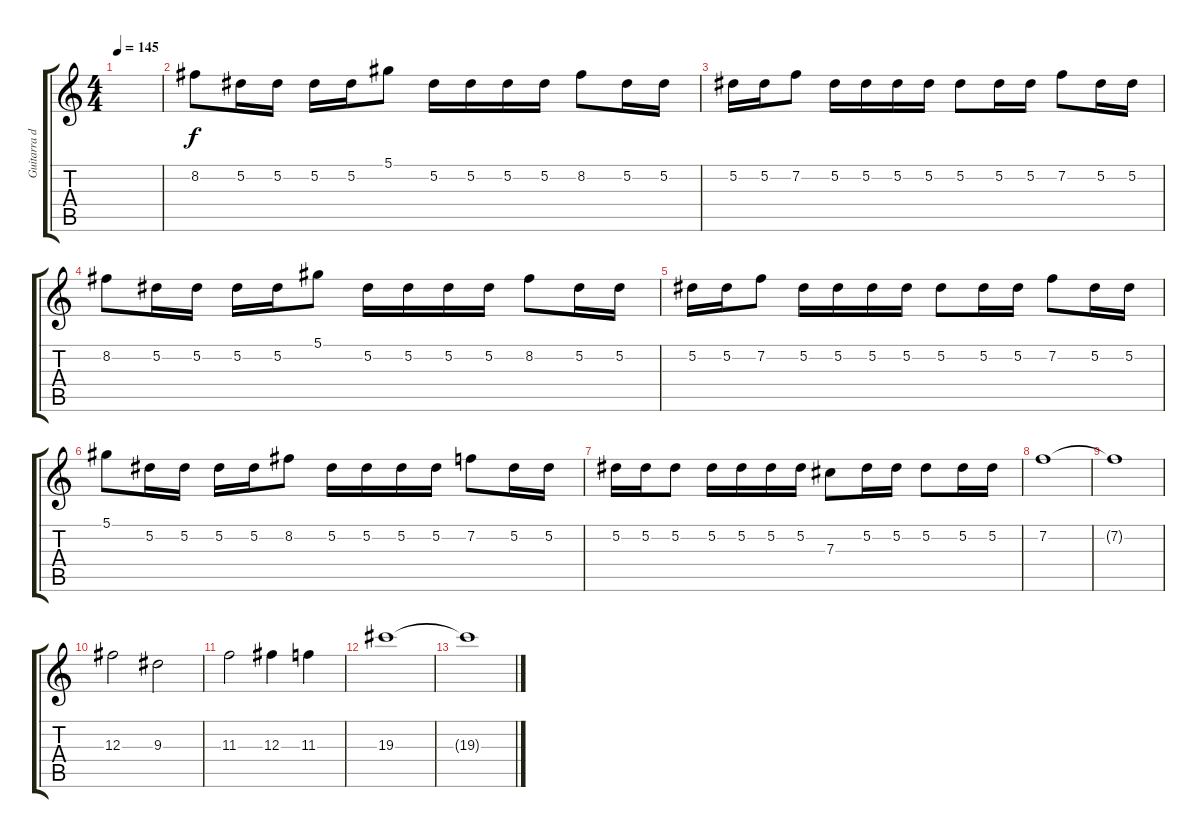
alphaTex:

\track ("Guitarra del infierno" "Guitarra d") {instrument distortionguitar}
\staff {score tabs}
\tuning (Eb4 Bb3 Gb3 Db3 Ab2 Eb2) {hide}
\ts (4 4)
\tempo 145
\clef g2
\ks c
|
8.2.8 5.2.16 5.2.16 5.2.16 5.2.16 5.1.8 5.2.16 5.2.16 5.2.16 5.2.16 8.2.8 5.2.16 5.2.16 |
5.2.16 5.2.16 7.2.8 5.2.16 5.2.16 5.2.16 5.2.16 5.2.8 5.2.16 5.2.16 7.2.8 5.2.16 5.2.16 |
8.2.8 5.2.16 5.2.16 5.2.16 5.2.16 5.1.8 5.2.16 5.2.16 5.2.16 5.2.16 8.2.8 5.2.16 5.2.16 |
5.2.16 5.2.16 7.2.8 5.2.16 5.2.16 5.2.16 5.2.16 5.2.8 5.2.16 5.2.16 7.2.8 5.2.16 5.2.16 |
5.1.8 5.2.16 5.2.16 5.2.16 5.2.16 8.2.8 5.2.16 5.2.16 5.2.16 5.2.16 7.2.8 5.2.16 5.2.16 |
5.2.16 5.2.16 5.2.8 5.2.16 5.2.16 5.2.16 5.2.16 7.3.8 5.2.16 5.2.16 5.2.8 5.2.16 5.2.16 |
7.2.1 |
7.2{t}.1 |
12.3.2 9.3.2 |
11.3.2 12.3.4 11.3.4 |
19.3.1 |
19.3{t}.1
